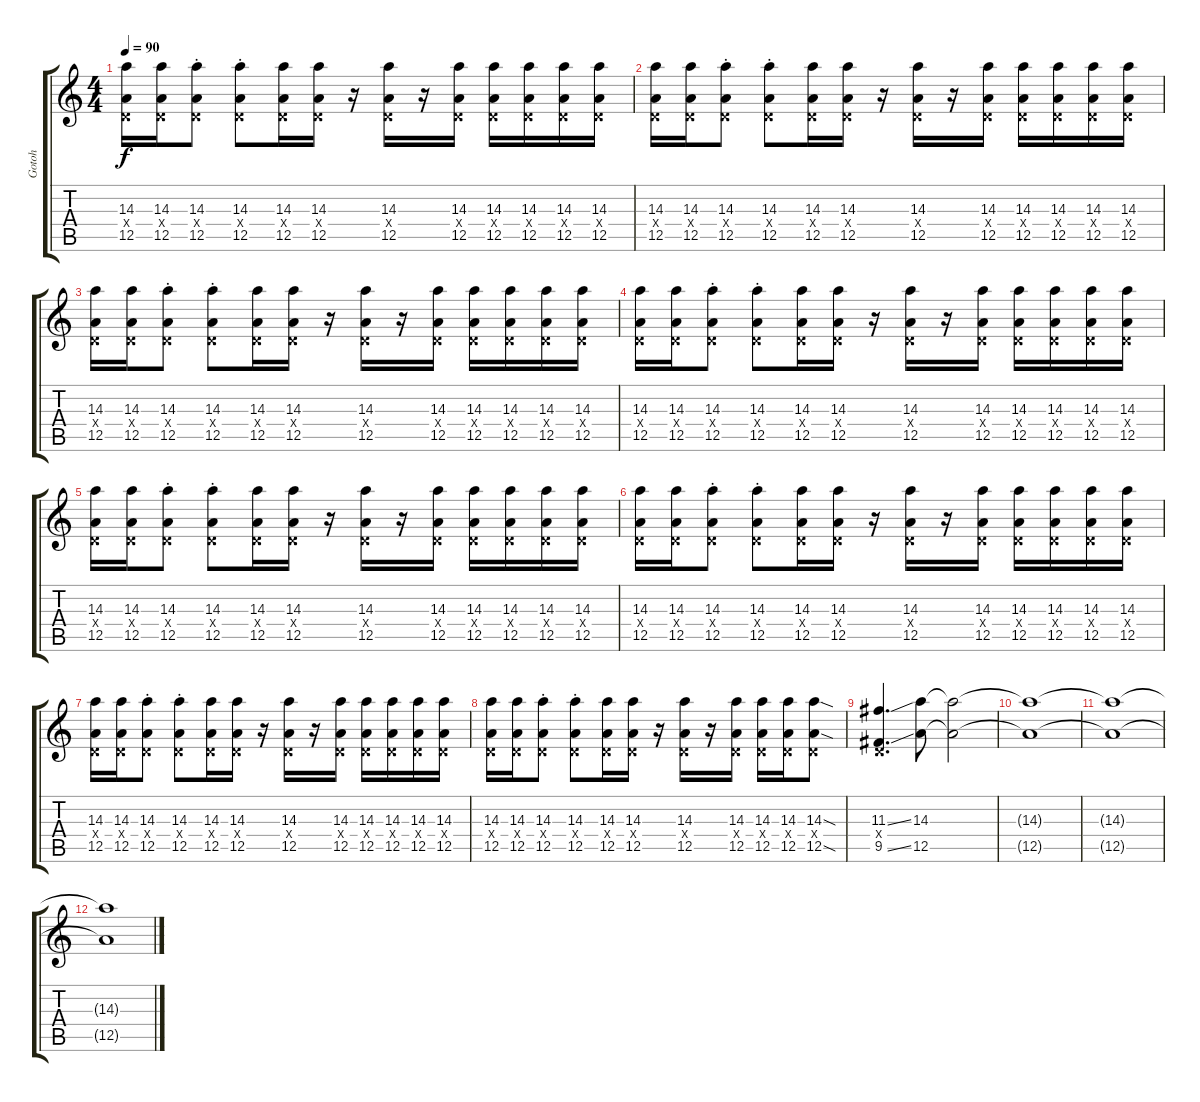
\track ("Gotoh" "Gotoh") {instrument distortionguitar}
\staff {score tabs}
\tuning (E4 B3 G3 D3 A2 E2) {hide}
\ts (4 4)
\tempo 90
\clef g2
\ks c
(14.3 0.4{x} 12.5).16{dy f} (14.3 0.4{x} 12.5).16 (14.3{st} 0.4{x} 12.5{st}).8 (14.3{st} 0.4{x} 12.5{st}).8 (14.3 0.4{x} 12.5).16 (14.3 0.4{x} 12.5).16 r.16 (14.3 0.4{x} 12.5).16 r.16 (14.3 0.4{x} 12.5).16 (14.3 0.4{x} 12.5).16 (14.3 0.4{x} 12.5).16 (14.3 0.4{x} 12.5).16 (14.3 0.4{x} 12.5).16 |
(14.3 0.4{x} 12.5).16 (14.3 0.4{x} 12.5).16 (14.3{st} 0.4{x} 12.5{st}).8 (14.3{st} 0.4{x} 12.5{st}).8 (14.3 0.4{x} 12.5).16 (14.3 0.4{x} 12.5).16 r.16 (14.3 0.4{x} 12.5).16 r.16 (14.3 0.4{x} 12.5).16 (14.3 0.4{x} 12.5).16 (14.3 0.4{x} 12.5).16 (14.3 0.4{x} 12.5).16 (14.3 0.4{x} 12.5).16 |
(14.3 0.4{x} 12.5).16 (14.3 0.4{x} 12.5).16 (14.3{st} 0.4{x} 12.5{st}).8 (14.3{st} 0.4{x} 12.5{st}).8 (14.3 0.4{x} 12.5).16 (14.3 0.4{x} 12.5).16 r.16 (14.3 0.4{x} 12.5).16 r.16 (14.3 0.4{x} 12.5).16 (14.3 0.4{x} 12.5).16 (14.3 0.4{x} 12.5).16 (14.3 0.4{x} 12.5).16 (14.3 0.4{x} 12.5).16 |
(14.3 0.4{x} 12.5).16 (14.3 0.4{x} 12.5).16 (14.3{st} 0.4{x} 12.5{st}).8 (14.3{st} 0.4{x} 12.5{st}).8 (14.3 0.4{x} 12.5).16 (14.3 0.4{x} 12.5).16 r.16 (14.3 0.4{x} 12.5).16 r.16 (14.3 0.4{x} 12.5).16 (14.3 0.4{x} 12.5).16 (14.3 0.4{x} 12.5).16 (14.3 0.4{x} 12.5).16 (14.3 0.4{x} 12.5).16 |
(14.3 0.4{x} 12.5).16 (14.3 0.4{x} 12.5).16 (14.3{st} 0.4{x} 12.5{st}).8 (14.3{st} 0.4{x} 12.5{st}).8 (14.3 0.4{x} 12.5).16 (14.3 0.4{x} 12.5).16 r.16 (14.3 0.4{x} 12.5).16 r.16 (14.3 0.4{x} 12.5).16 (14.3 0.4{x} 12.5).16 (14.3 0.4{x} 12.5).16 (14.3 0.4{x} 12.5).16 (14.3 0.4{x} 12.5).16 |
(14.3 0.4{x} 12.5).16 (14.3 0.4{x} 12.5).16 (14.3{st} 0.4{x} 12.5{st}).8 (14.3{st} 0.4{x} 12.5{st}).8 (14.3 0.4{x} 12.5).16 (14.3 0.4{x} 12.5).16 r.16 (14.3 0.4{x} 12.5).16 r.16 (14.3 0.4{x} 12.5).16 (14.3 0.4{x} 12.5).16 (14.3 0.4{x} 12.5).16 (14.3 0.4{x} 12.5).16 (14.3 0.4{x} 12.5).16 |
(14.3 0.4{x} 12.5).16 (14.3 0.4{x} 12.5).16 (14.3{st} 0.4{x} 12.5{st}).8 (14.3{st} 0.4{x} 12.5{st}).8 (14.3 0.4{x} 12.5).16 (14.3 0.4{x} 12.5).16 r.16 (14.3 0.4{x} 12.5).16 r.16 (14.3 0.4{x} 12.5).16 (14.3 0.4{x} 12.5).16 (14.3 0.4{x} 12.5).16 (14.3 0.4{x} 12.5).16 (14.3 0.4{x} 12.5).16 |
(14.3 0.4{x} 12.5).16 (14.3 0.4{x} 12.5).16 (14.3{st} 0.4{x} 12.5{st}).8 (14.3{st} 0.4{x} 12.5{st}).8 (14.3 0.4{x} 12.5).16 (14.3 0.4{x} 12.5).16 r.16 (14.3 0.4{x} 12.5).16 r.16 (14.3 0.4{x} 12.5).16 (14.3 0.4{x} 12.5).16 (14.3 0.4{x} 12.5).16 (14.3{sod} 0.4{x} 12.5{sod}).8 |
(11.3{ss} 0.4{x} 9.5{ss}).4{d} (14.3 12.5).8 (14.3{t} 12.5{t}).2 |
(14.3{t} 12.5{t}).1 |
(14.3{t} 12.5{t}).1 |
(14.3{t} 12.5{t}).1
